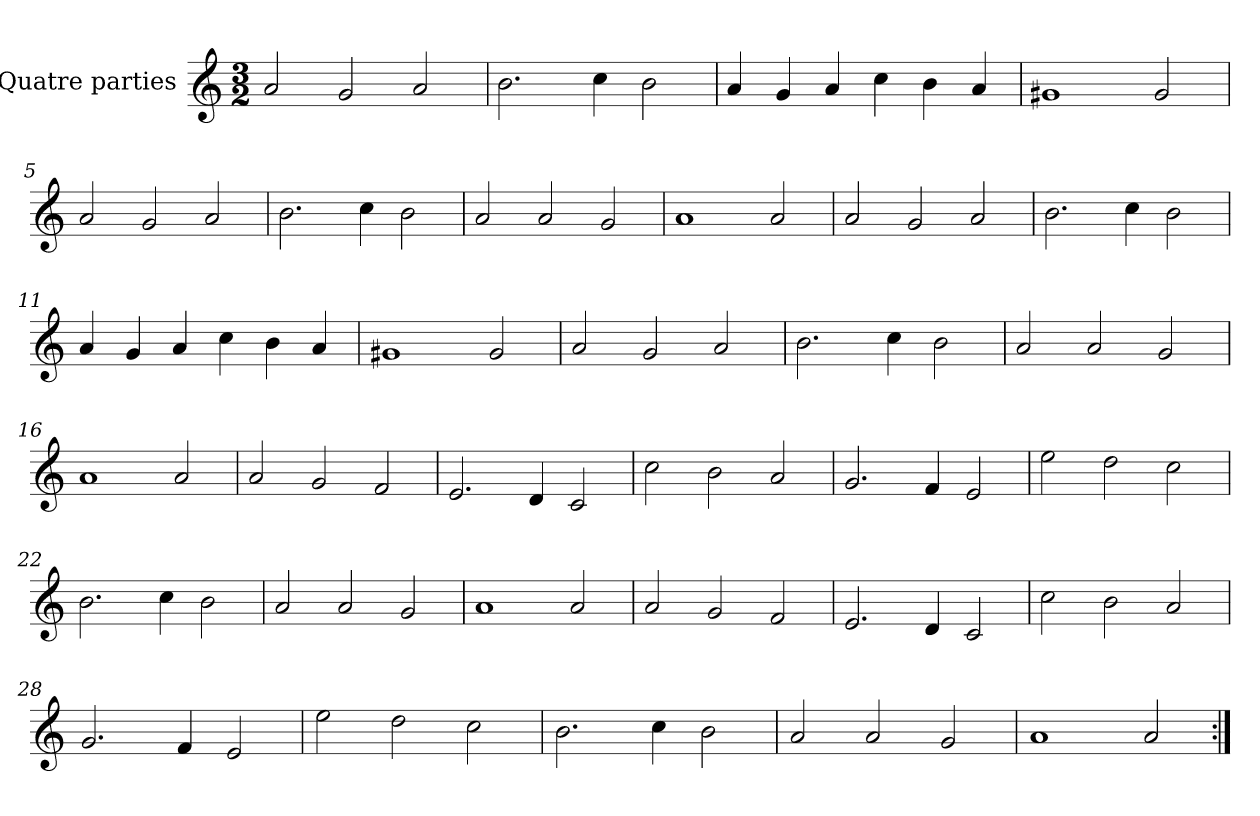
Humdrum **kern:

**kern
*part1
*staff1
*I"Quatre parties
*clefG2
*k[]
*M3/2
*MM180
=1
2a/
2g/
2a/
=2
2.b\
4cc\
2b\
=3
4a/
4g/
4a/
4cc\
4b\
4a/
=4
1g#X
2g#/
=5
2a/
2g/
2a/
=6
2.b\
4cc\
2b\
=7
2a/
2a/
2g/
=8
1a
2a/
=9
2a/
2g/
2a/
=10
2.b\
4cc\
2b\
=11
4a/
4g/
4a/
4cc\
4b\
4a/
=12
1g#X
2g#/
=13
2a/
2g/
2a/
=14
2.b\
4cc\
2b\
=15
2a/
2a/
2g/
=16
1a
2a/
=17
2a/
2g/
2f/
=18
2.e/
4d/
2c/
=19
2cc\
2b\
2a/
=20
2.g/
4f/
2e/
=21
2ee\
2dd\
2cc\
=22
2.b\
4cc\
2b\
=23
2a/
2a/
2g/
=24
1a
2a/
=25
2a/
2g/
2f/
=26
2.e/
4d/
2c/
=27
2cc\
2b\
2a/
=28
2.g/
4f/
2e/
=29
2ee\
2dd\
2cc\
=30
2.b\
4cc\
2b\
=31
2a/
2a/
2g/
=32
1a
2a/
=:|!
*-
